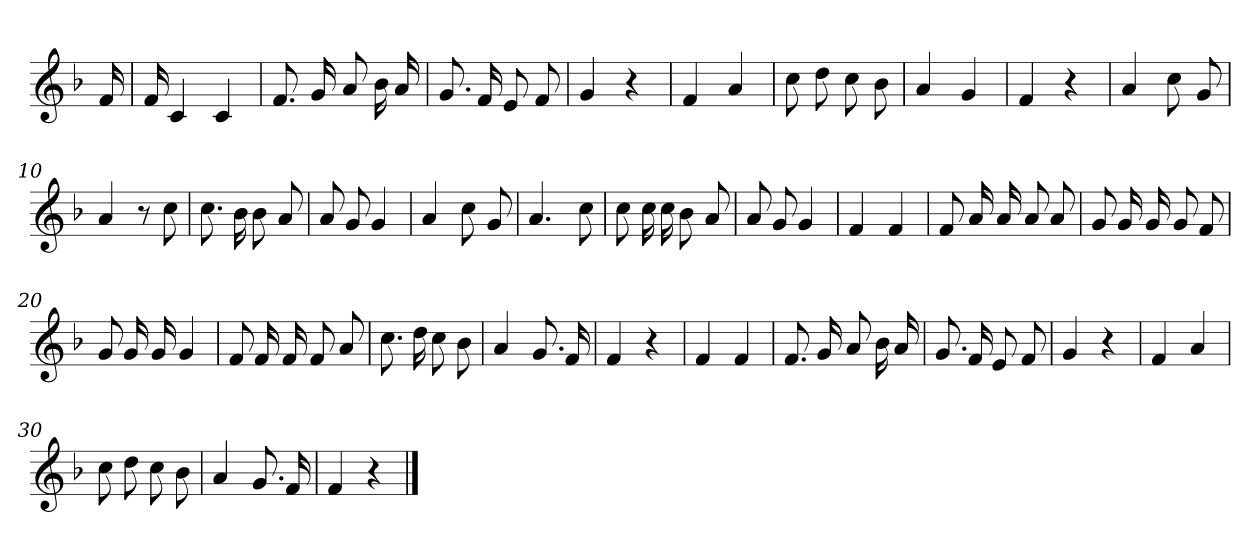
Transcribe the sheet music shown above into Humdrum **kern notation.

**kern
*part1
*staff1
*clefG2
*k[b-]
*F:
=
16f
=1
16f
4c
4c
=2
8.f
16g
8a
16b-
16a
=3
8.g
16f
8e
8f
=4
4g
4r
=5
4f
4a
=6
8cc
8dd
8cc
8b-
=7
4a
4g
=8
4f
4r
=9
4a
8cc
8g
=10
4a
8r
8cc
=11
8.cc
16b-
8b-
8a
=12
8a
8g
4g
=13
4a
8cc
8g
=14
4.a
8cc
=15
8cc
16cc
16cc
8b-
8a
=16
8a
8g
4g
=17
4f
4f
=18
8f
16a
16a
8a
8a
=19
8g
16g
16g
8g
8f
=20
8g
16g
16g
4g
=21
8f
16f
16f
8f
8a
=22
8.cc
16dd
8cc
8b-
=23
4a
8.g
16f
=24
4f
4r
=25
4f
4f
=26
8.f
16g
8a
16b-
16a
=27
8.g
16f
8e
8f
=28
4g
4r
=29
4f
4a
=30
8cc
8dd
8cc
8b-
=31
4a
8.g
16f
=32
4f
4r
==
*-
